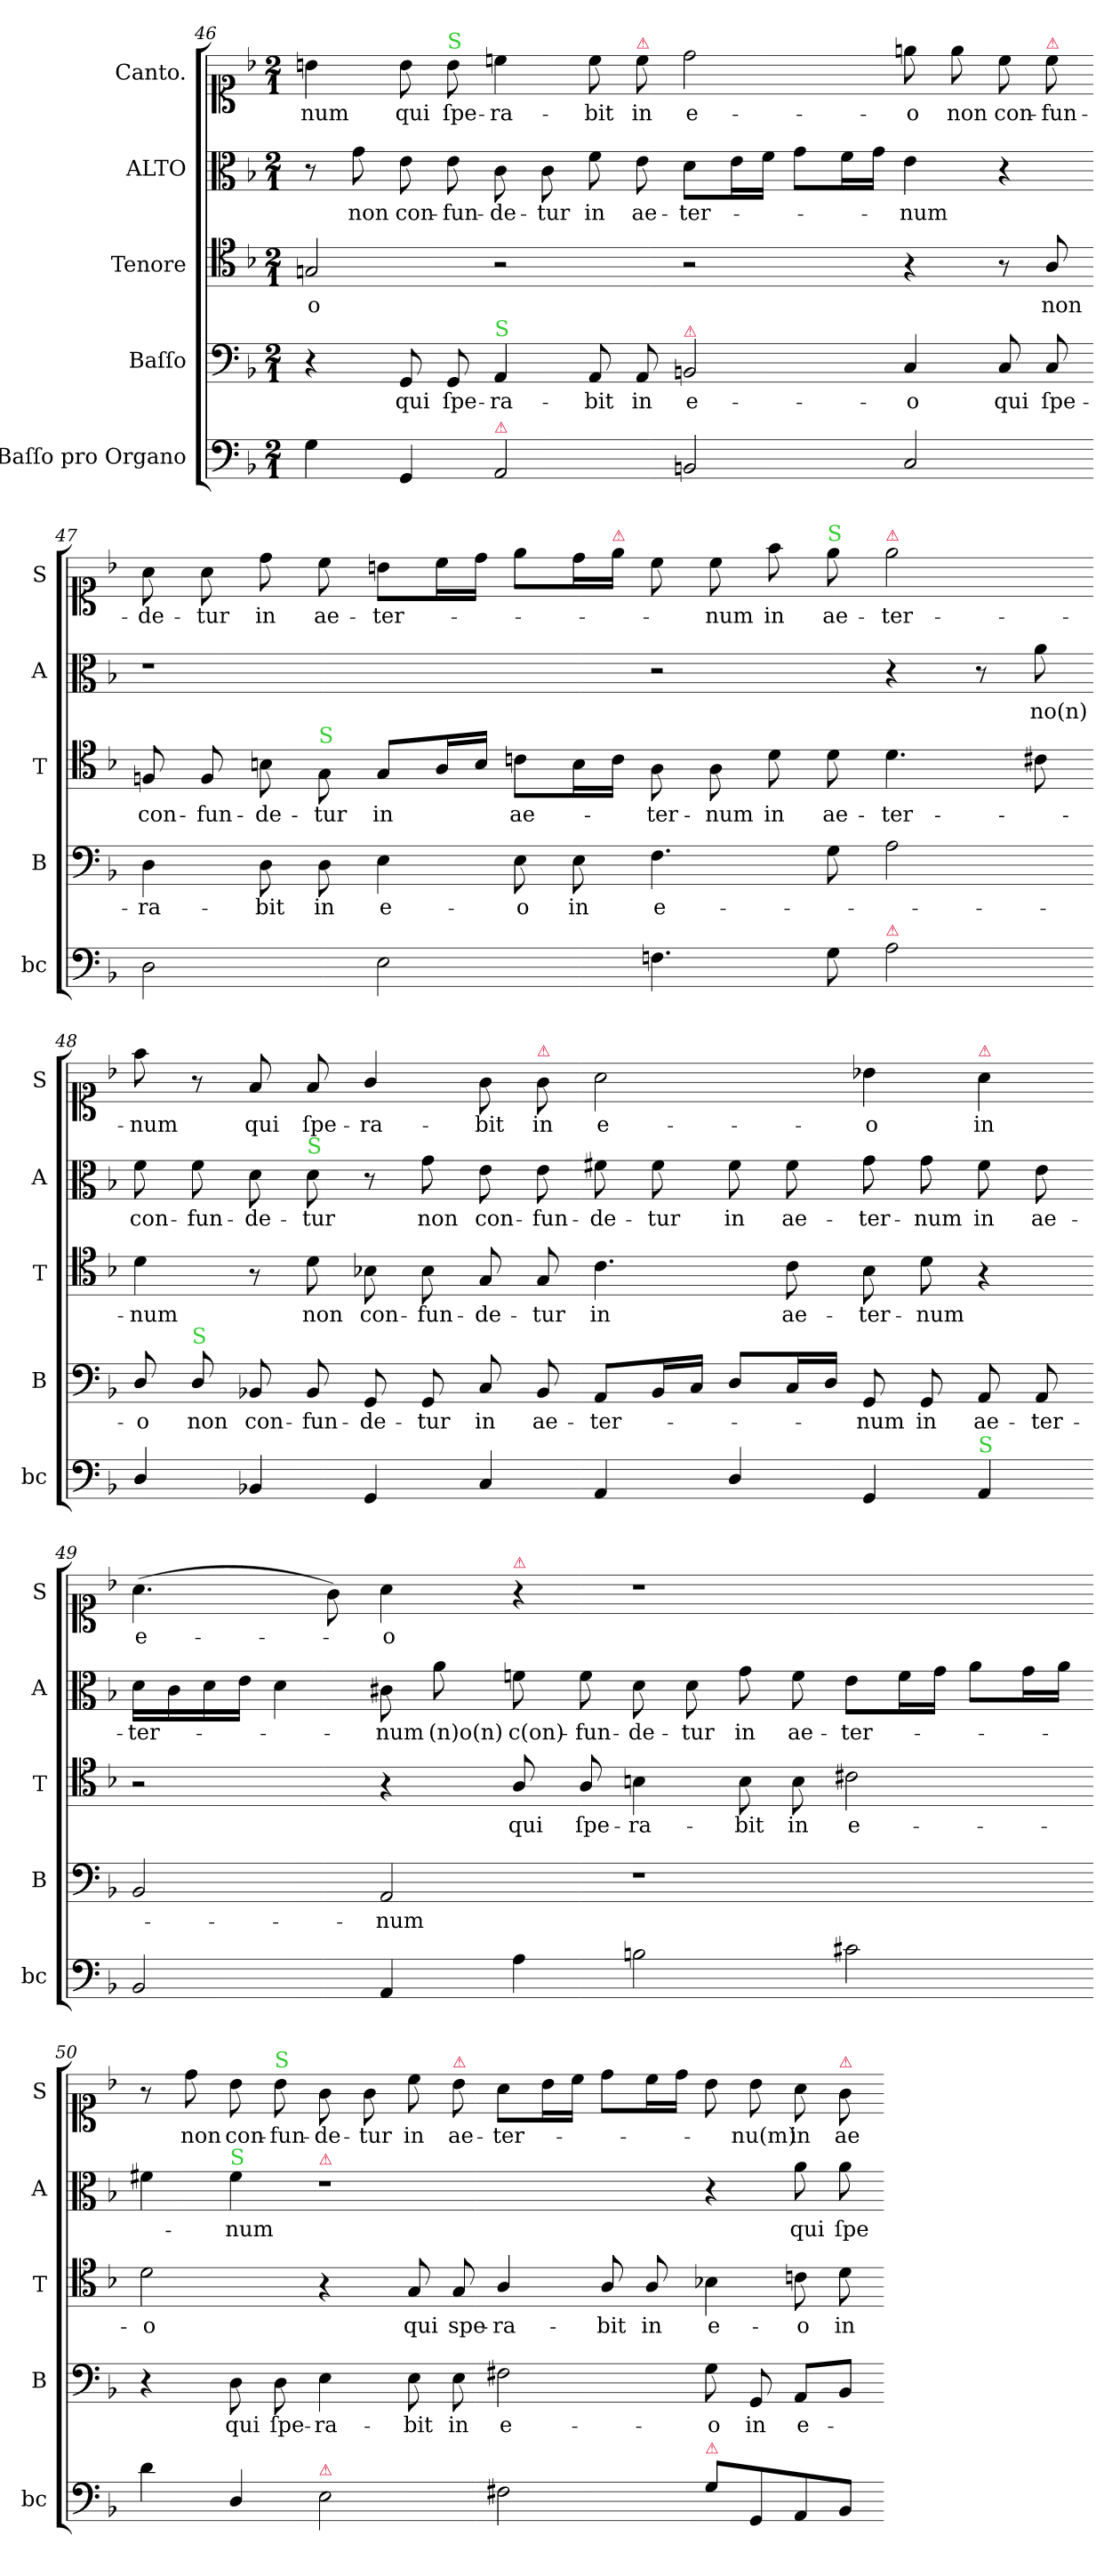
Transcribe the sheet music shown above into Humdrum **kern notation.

**kern	**kern	**text	**kern	**text	**kern	**text	**kern	**text
*part5	*part4	*part4	*part3	*part3	*part2	*part2	*part1	*part1
*staff5	*staff4	*staff4	*staff3	*staff3	*staff2	*staff2	*staff1	*staff1
*I"Baſſo pro Organo	*I"Baſſo	*	*I"Tenore	*	*I"ALTO	*	*I"Canto.	*
*I'bc	*I'B	*	*I'T	*	*I'A	*	*I'S	*
*clefF4	*clefF4	*	*clefC4	*	*clefC3	*	*clefC1	*
*k[b-]	*k[b-]	*	*k[b-]	*	*k[b-]	*	*k[b-]	*
*d:	*d:	*	*d:	*	*d:	*	*d:	*
*M2/1	*M2/1	*	*M2/1	*	*M2/1	*	*M2/1	*
=46	=46	=46	=46	=46	=46	=46	=46	=46
4G\	4r	.	2Gn/	-o	8r	.	4bn\	-num
!	!	!	!	!	!	!LO:LY:i	!	!
.	.	.	.	.	8g\	non	.	.
!	!	!	!	!	!	!LO:LY:i	!	!
4GG/	8GG/	qui	.	.	8e\	con-	8b\	qui
!	!	!	!	!	!	!	!LO:TX:a:color=limegreen:t=S	!
!	!	!	!	!	!	!LO:LY:i	!	!
.	8GG/	ſpe-	.	.	8e\	-fun-	8b\	ſpe-
!	!LO:TX:a:color=limegreen:t=S	!	!	!	!	!	!	!
!LO:TX:a:color=crimson:t=⚠	!	!	!	!	!	!	!	!
!	!	!	!	!	!	!LO:LY:i	!	!
2AA/	4AA/	-ra-	2r	.	8c\	-de-	4ccn\	-ra-
!	!	!	!	!	!	!LO:LY:i	!	!
.	.	.	.	.	8c\	-tur	.	.
.	8AA/	-bit	.	.	8f\	in	8cc\	-bit
!	!	!	!	!	!	!	!LO:TX:a:color=crimson:t=⚠	!
.	8AA/	in	.	.	8e\	ae-	8cc\	in
!	!LO:TX:a:color=crimson:t=⚠	!	!	!	!	!	!	!
2BBn/	2BBn/	e-	2r	.	8d\L	-ter-	2dd\	e-
.	.	.	.	.	16e\L	.	.	.
.	.	.	.	.	16f\JJ	.	.	.
.	.	.	.	.	8g\L	.	.	.
.	.	.	.	.	16f\L	.	.	.
.	.	.	.	.	16g\JJ	.	.	.
2C/	4C/	-o	4r	.	4e\	-num	8een\	-o
.	.	.	.	.	.	.	8ee\	non
.	8C/	qui	8r	.	4r	.	8cc\	con-
!	!	!	!	!	!	!	!LO:TX:a:color=crimson:t=⚠	!
.	8C/	ſpe-	8A/	non	.	.	8cc\	-fun-
=47-	=47-	=47-	=47-	=47-	=47-	=47-	=47-	=47-
2D\	4D\	-ra-	8Fn/	con-	1r	.	8a\	-de-
.	.	.	8F/	-fun-	.	.	8a\	-tur
.	8D\	-bit	8Bn\	-de-	.	.	8dd\	in
!	!	!	!LO:TX:a:color=limegreen:t=S	!	!	!	!	!
.	8D\	in	8G\	-tur	.	.	8cc\	ae-
2E\	4E\	e-	8G/L	in	.	.	8bn\L	-ter-
.	.	.	16A/L	.	.	.	16cc\L	.
.	.	.	16B/JJ	.	.	.	16dd\JJ	.
.	8E\	-o	8cn\L	ae-	.	.	8ee\L	.
.	8E\	in	16B\L	.	.	.	16dd\L	.
!	!	!	!	!	!	!	!LO:TX:a:color=crimson:t=⚠	!
.	.	.	16c\JJ	.	.	.	16ee\JJ	.
4.Fn\	4.F\	e-	8A\	-ter-	2r	.	8cc\	.
.	.	.	8A\	-num	.	.	8cc\	-num
.	.	.	8d\	in	.	.	8ff\	in
!	!	!	!	!	!	!	!LO:TX:a:color=limegreen:t=S	!
8G\	8G\	.	8d\	ae-	.	.	8ee\	ae-
!	!	!	!	!	!	!	!LO:TX:a:color=crimson:t=⚠	!
!LO:TX:a:color=crimson:t=⚠	!	!	!	!	!	!	!	!
2A\	2A\	.	4.d\	-ter-	4r	.	2ee\	-ter-
.	.	.	.	.	8r	.	.	.
.	.	.	8c#X\	.	8a\	no(n)	.	.
=48-	=48-	=48-	=48-	=48-	=48-	=48-	=48-	=48-
4D/	8D/	-o	4d\	-num	8f\	con-	8ff\	-num
!	!LO:TX:a:color=limegreen:t=S	!	!	!	!	!	!	!
.	8D/	non	.	.	8f\	-fun-	8r	.
4BB-X/	8BB-X/	con-	8r	.	8d\	-de-	8f/	qui
!	!	!	!	!	!LO:TX:a:color=limegreen:t=S	!	!	!
.	8BB-/	-fun-	8d\	non	8d\	-tur	8f/	ſpe-
4GG/	8GG/	-de-	8B-X\	con-	8r	.	4g/	-ra-
!	!	!	!	!	!	!LO:LY:i	!	!
.	8GG/	-tur	8B-\	-fun-	8g\	non	.	.
!	!	!	!	!	!	!LO:LY:i	!	!
4C/	8C/	in	8G/	-de-	8e\	con-	8g\	-bit
!	!	!	!	!	!	!	!LO:TX:a:color=crimson:t=⚠	!
!	!	!	!	!	!	!LO:LY:i	!	!
.	8BB-/	ae-	8G/	-tur	8e\	-fun-	8g\	in
!	!	!	!	!	!	!LO:LY:i	!	!
4AA/	8AA/L	-ter-	4.c#\	in	8f#X\	-de-	2a\	e-
!	!	!	!	!	!	!LO:LY:i	!	!
.	16BB-/L	.	.	.	8f#\	-tur	.	.
.	16C/JJ	.	.	.	.	.	.	.
4D/	8D/L	.	.	.	8f#\	in	.	.
.	16C/L	.	8c#\	ae-	8f#\	ae-	.	.
.	16D/JJ	.	.	.	.	.	.	.
4GG/	8GG/	-num	8B-\	-ter-	8g\	-ter-	4b-X\	-o
.	8GG/	in	8d\	-num	8g\	-num	.	.
!	!	!	!	!	!	!	!LO:TX:a:color=crimson:t=⚠	!
!LO:TX:a:color=limegreen:t=S	!	!	!	!	!	!	!	!
4AA/	8AA/	ae-	4r	.	8f#\	in	4a\	in
.	8AA/	-ter-	.	.	8e\	ae-	.	.
=49-	=49-	=49-	=49-	=49-	=49-	=49-	=49-	=49-
2BB-/	2BB-/	.	2r	.	16d\LL	-ter-	(>4.a\	e-
.	.	.	.	.	16c\	.	.	.
.	.	.	.	.	16d\	.	.	.
.	.	.	.	.	16e\JJ	.	.	.
.	.	.	.	.	4d\	.	.	.
.	.	.	.	.	.	.	8g\)	.
4AA/	2AA/	-num	4r	.	8c#X\	-num	4a\	-o
.	.	.	.	.	8a\	(n)o(n)	.	.
!	!	!	!	!	!	!	!LO:TX:a:color=crimson:t=⚠	!
4A\	.	.	8A/	qui	8fn\	c(on)-	4r	.
.	.	.	8A/	ſpe-	8f\	-fun-	.	.
2Bn\	1r	.	4Bn\	-ra-	8d\	-de-	1r	.
.	.	.	.	.	8d\	-tur	.	.
.	.	.	8B\	-bit	8g\	in	.	.
.	.	.	8B\	in	8f\	ae-	.	.
2c#X\	.	.	2c#X\	e-	8e\L	-ter-	.	.
.	.	.	.	.	16f\L	.	.	.
.	.	.	.	.	16g\JJ	.	.	.
.	.	.	.	.	8a\L	.	.	.
.	.	.	.	.	16g\L	.	.	.
.	.	.	.	.	16a\JJ	.	.	.
=50-	=50-	=50-	=50-	=50-	=50-	=50-	=50-	=50-
4d\	4r	.	2d\	-o	4f#X\	.	8r	.
.	.	.	.	.	.	.	8dd\	non
!	!	!	!	!	!LO:TX:a:color=limegreen:t=S	!	!	!
4D/	8D\	qui	.	.	4f#\	-num	8b-\	con-
!	!	!	!	!	!	!	!LO:TX:a:color=limegreen:t=S	!
.	8D\	ſpe-	.	.	.	.	8b-\	-fun-
!	!	!	!	!	!LO:TX:a:color=crimson:t=⚠	!	!	!
!LO:TX:a:color=crimson:t=⚠	!	!	!	!	!	!	!	!
2E\	4E\	-ra-	4r	.	1r	.	8g\	-de-
.	.	.	.	.	.	.	8g\	-tur
!	!	!	!	!LO:LY:i	!	!	!	!
.	8E\	-bit	8G/	qui	.	.	8cc\	in
!	!	!	!	!	!	!	!LO:TX:a:color=crimson:t=⚠	!
!	!	!	!	!LO:LY:i	!	!	!	!
.	8E\	in	8G/	spe-	.	.	8b-\	ae-
!	!	!	!	!LO:LY:i	!	!	!	!
2F#X\	2F#X\	e-	4A/	-ra-	.	.	8a\L	-ter-
.	.	.	.	.	.	.	16b-\L	.
.	.	.	.	.	.	.	16cc\JJ	.
!	!	!	!	!LO:LY:i	!	!	!	!
.	.	.	8A/	-bit	.	.	8dd\L	.
!	!	!	!	!LO:LY:i	!	!	!	!
.	.	.	8A/	in	.	.	16cc\L	.
.	.	.	.	.	.	.	16dd\JJ	.
!LO:TX:a:color=crimson:t=⚠	!	!	!	!	!	!	!	!
!	!	!	!	!LO:LY:i	!	!	!	!
8G\L	8G\	-o	4B-X\	e-	4r	.	8b-\	.
8GG/	8GG/	in	.	.	.	.	8b-\	-nu(m)
!	!	!	!	!LO:LY:i	!	!	!	!
8AA/	8AA/L	e-	8cn\	-o	8a\	qui	8a\	in
!	!	!	!	!	!	!	!LO:TX:a:color=crimson:t=⚠	!
8BB-/J	8BB-/J	.	8d\	in	8a\	ſpe-	8g\	ae-
=-	=-	=-	=-	=-	=-	=-	=-	=-
*-	*-	*-	*-	*-	*-	*-	*-	*-
